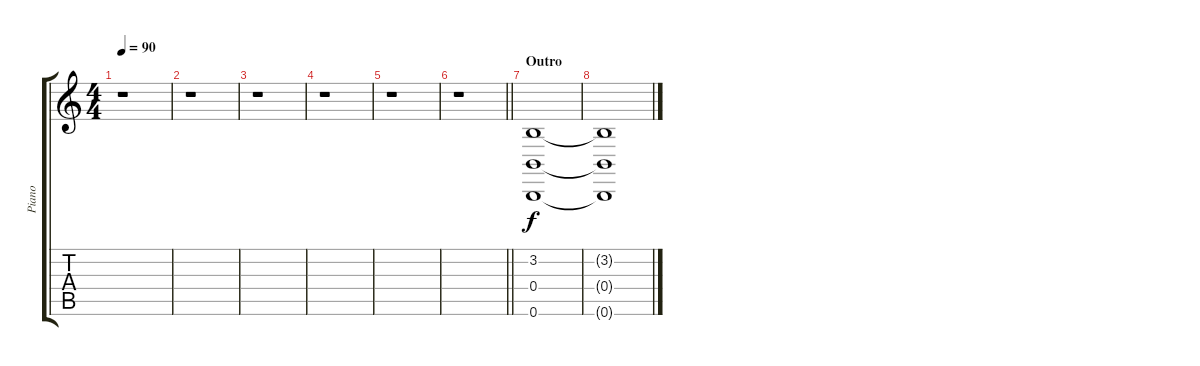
\track ("Piano" "Piano") {instrument acousticgrandpiano}
\staff {score tabs}
\tuning (Db4 Ab3 E3 B2 Gb2 B1) {hide}
\ts (4 4)
\tempo 90
\clef g2
\ks c
r.1{dy f} |
r.1 |
r.1 |
r.1 |
r.1 |
\barLineRight lightlight
r.1 |
\section ("" "Outro")
(3.2 0.4 0.6).1 |
(3.2{t} 0.4{t} 0.6{t}).1
